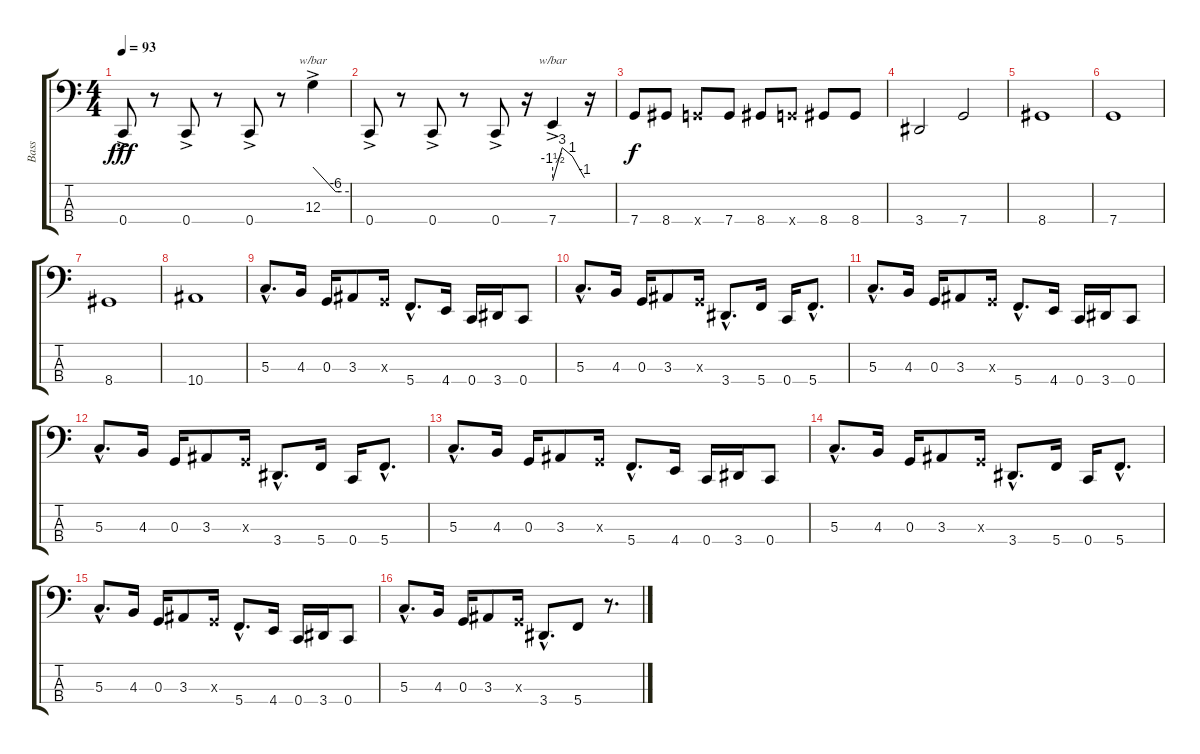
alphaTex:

\track ("Bass" "Bass") {instrument electricbassfinger}
\staff {score tabs}
\tuning (F2 C2 G1 C1) {hide}
\ts (4 4)
\tempo 93
\clef f4
\ks c
0.4{ac}.8{dy fff} r.8 0.4{ac}.8 r.8 0.4{ac}.8 r.8 12.3{ac}.4{tbe (custom default 0 0 38 -24 45 -24 60 -24)} |
0.4{ac}.8 r.8 0.4{ac}.8 r.8 0.4{ac}.8 r.16 7.4{ac}.4{tbe (custom default 0 -6 18 12 37 4 60 -4)} r.16 |
7.4.8{dy f} 8.4.8 7.4{x}.8 7.4.8 8.4.8 7.4{x}.8 8.4.8 8.4.8 |
3.4.2 7.4.2 |
8.4.1 |
7.4.1 |
8.4.1 |
10.4.1 |
5.3{hac}.8{d} 4.3.16 0.3.16 3.3.8 0.3{x}.16 5.4{hac}.8{d} 4.4.16 0.4.16 3.4.16 0.4.8 |
5.3{hac}.8{d} 4.3.16 0.3.16 3.3.8 0.3{x}.16 3.4{hac}.8{d} 5.4.16 0.4.16 5.4{hac}.8{d} |
5.3{hac}.8{d} 4.3.16 0.3.16 3.3.8 0.3{x}.16 5.4{hac}.8{d} 4.4.16 0.4.16 3.4.16 0.4.8 |
5.3{hac}.8{d} 4.3.16 0.3.16 3.3.8 0.3{x}.16 3.4{hac}.8{d} 5.4.16 0.4.16 5.4{hac}.8{d} |
5.3{hac}.8{d} 4.3.16 0.3.16 3.3.8 0.3{x}.16 5.4{hac}.8{d} 4.4.16 0.4.16 3.4.16 0.4.8 |
5.3{hac}.8{d} 4.3.16 0.3.16 3.3.8 0.3{x}.16 3.4{hac}.8{d} 5.4.16 0.4.16 5.4{hac}.8{d} |
5.3{hac}.8{d} 4.3.16 0.3.16 3.3.8 0.3{x}.16 5.4{hac}.8{d} 4.4.16 0.4.16 3.4.16 0.4.8 |
5.3{hac}.8{d} 4.3.16 0.3.16 3.3.8 0.3{x}.16 3.4{hac}.8{d} 5.4.8 r.8{d}
